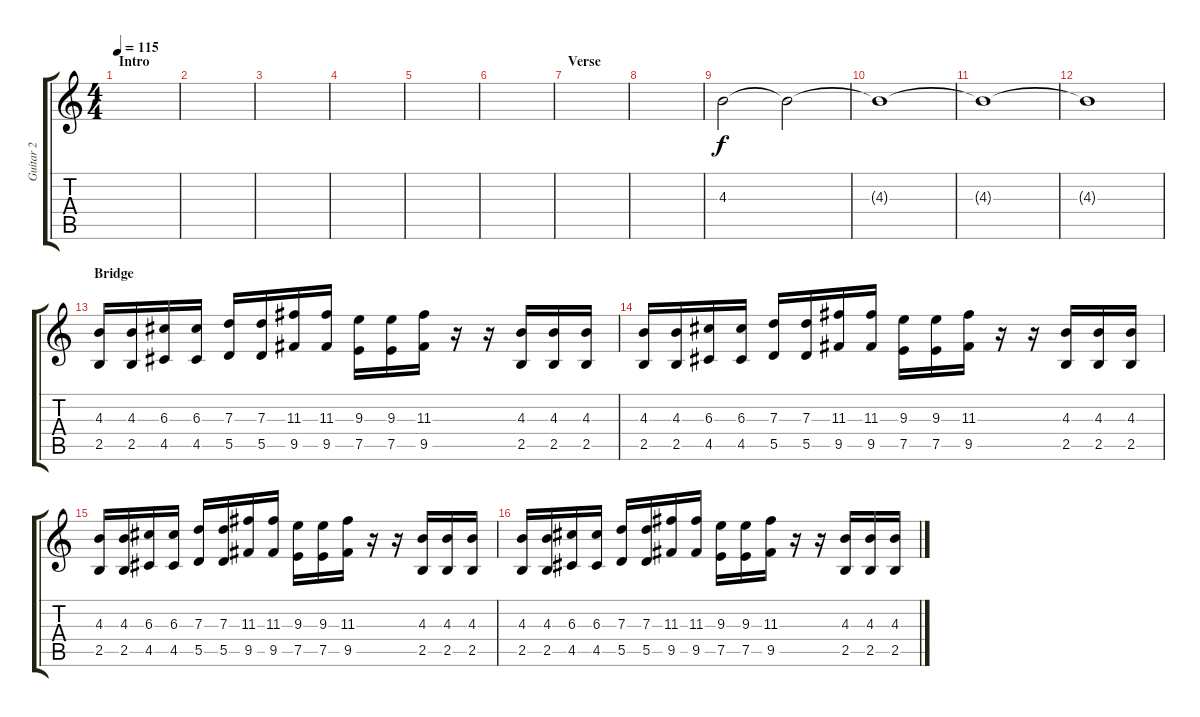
\track ("Guitar 2" "Guitar 2") {instrument distortionguitar}
\staff {score tabs}
\tuning (E4 B3 G3 D3 A2 E2) {hide}
\ts (4 4)
\section ("" "Intro")
\tempo 115
\clef g2
\ks c
|
|
|
|
|
|
\section ("" "Verse ")
|
|
4.3.2{volume 0} 4.3{t}.2{volume 11} |
4.3{t}.1 |
4.3{t}.1 |
4.3{t}.1 |
\section ("" "Bridge")
(4.3 2.5).16 (4.3 2.5).16 (6.3 4.5).16 (6.3 4.5).16 (7.3 5.5).16 (7.3 5.5).16 (11.3 9.5).16 (11.3 9.5).16 (9.3 7.5).16 (9.3 7.5).16 (11.3 9.5).16 r.16 r.16 (4.3 2.5).16 (4.3 2.5).16 (4.3 2.5).16 |
(4.3 2.5).16 (4.3 2.5).16 (6.3 4.5).16 (6.3 4.5).16 (7.3 5.5).16 (7.3 5.5).16 (11.3 9.5).16 (11.3 9.5).16 (9.3 7.5).16 (9.3 7.5).16 (11.3 9.5).16 r.16 r.16 (4.3 2.5).16 (4.3 2.5).16 (4.3 2.5).16 |
(4.3 2.5).16 (4.3 2.5).16 (6.3 4.5).16 (6.3 4.5).16 (7.3 5.5).16 (7.3 5.5).16 (11.3 9.5).16 (11.3 9.5).16 (9.3 7.5).16 (9.3 7.5).16 (11.3 9.5).16 r.16 r.16 (4.3 2.5).16 (4.3 2.5).16 (4.3 2.5).16 |
(4.3 2.5).16 (4.3 2.5).16 (6.3 4.5).16 (6.3 4.5).16 (7.3 5.5).16 (7.3 5.5).16 (11.3 9.5).16 (11.3 9.5).16 (9.3 7.5).16 (9.3 7.5).16 (11.3 9.5).16 r.16 r.16 (4.3 2.5).16 (4.3 2.5).16 (4.3 2.5).16
